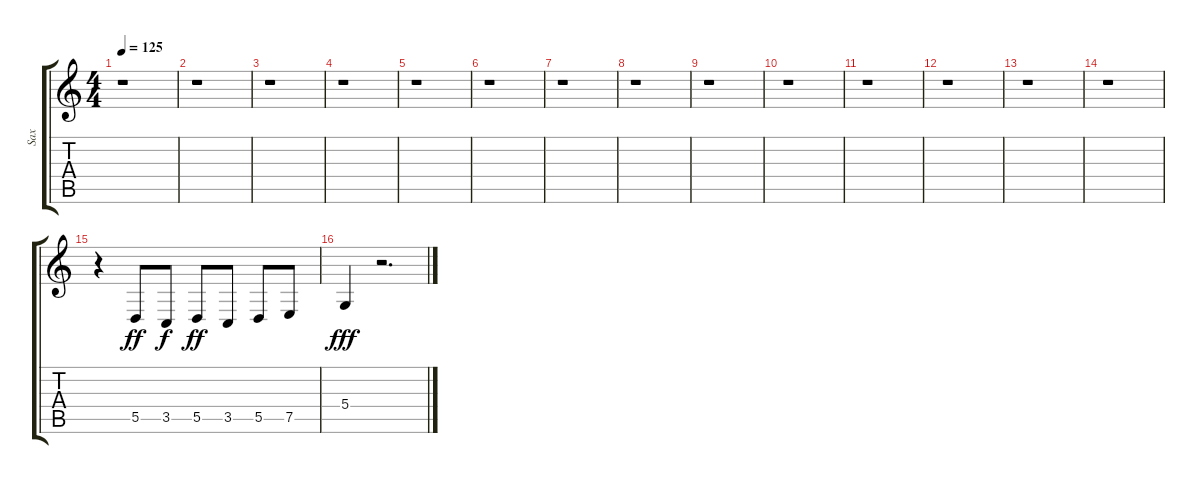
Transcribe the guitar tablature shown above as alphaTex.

\track ("Sax" "Sax") {instrument tenorsax}
\staff {score tabs}
\tuning (E4 B3 G3 D3 A2 E2) {hide}
\ts (4 4)
\tempo 125
\clef g2
\ks c
r.1{dy ff instrument tenorsax} |
r.1 |
r.1 |
r.1 |
r.1 |
r.1 |
r.1 |
r.1 |
r.1 |
r.1 |
r.1 |
r.1 |
r.1 |
r.1 |
r.4 5.5.8 3.5.8{dy f} 5.5.8{dy ff} 3.5.8 5.5.8 7.5.8 |
5.4.4{dy fff} r.2{d}
